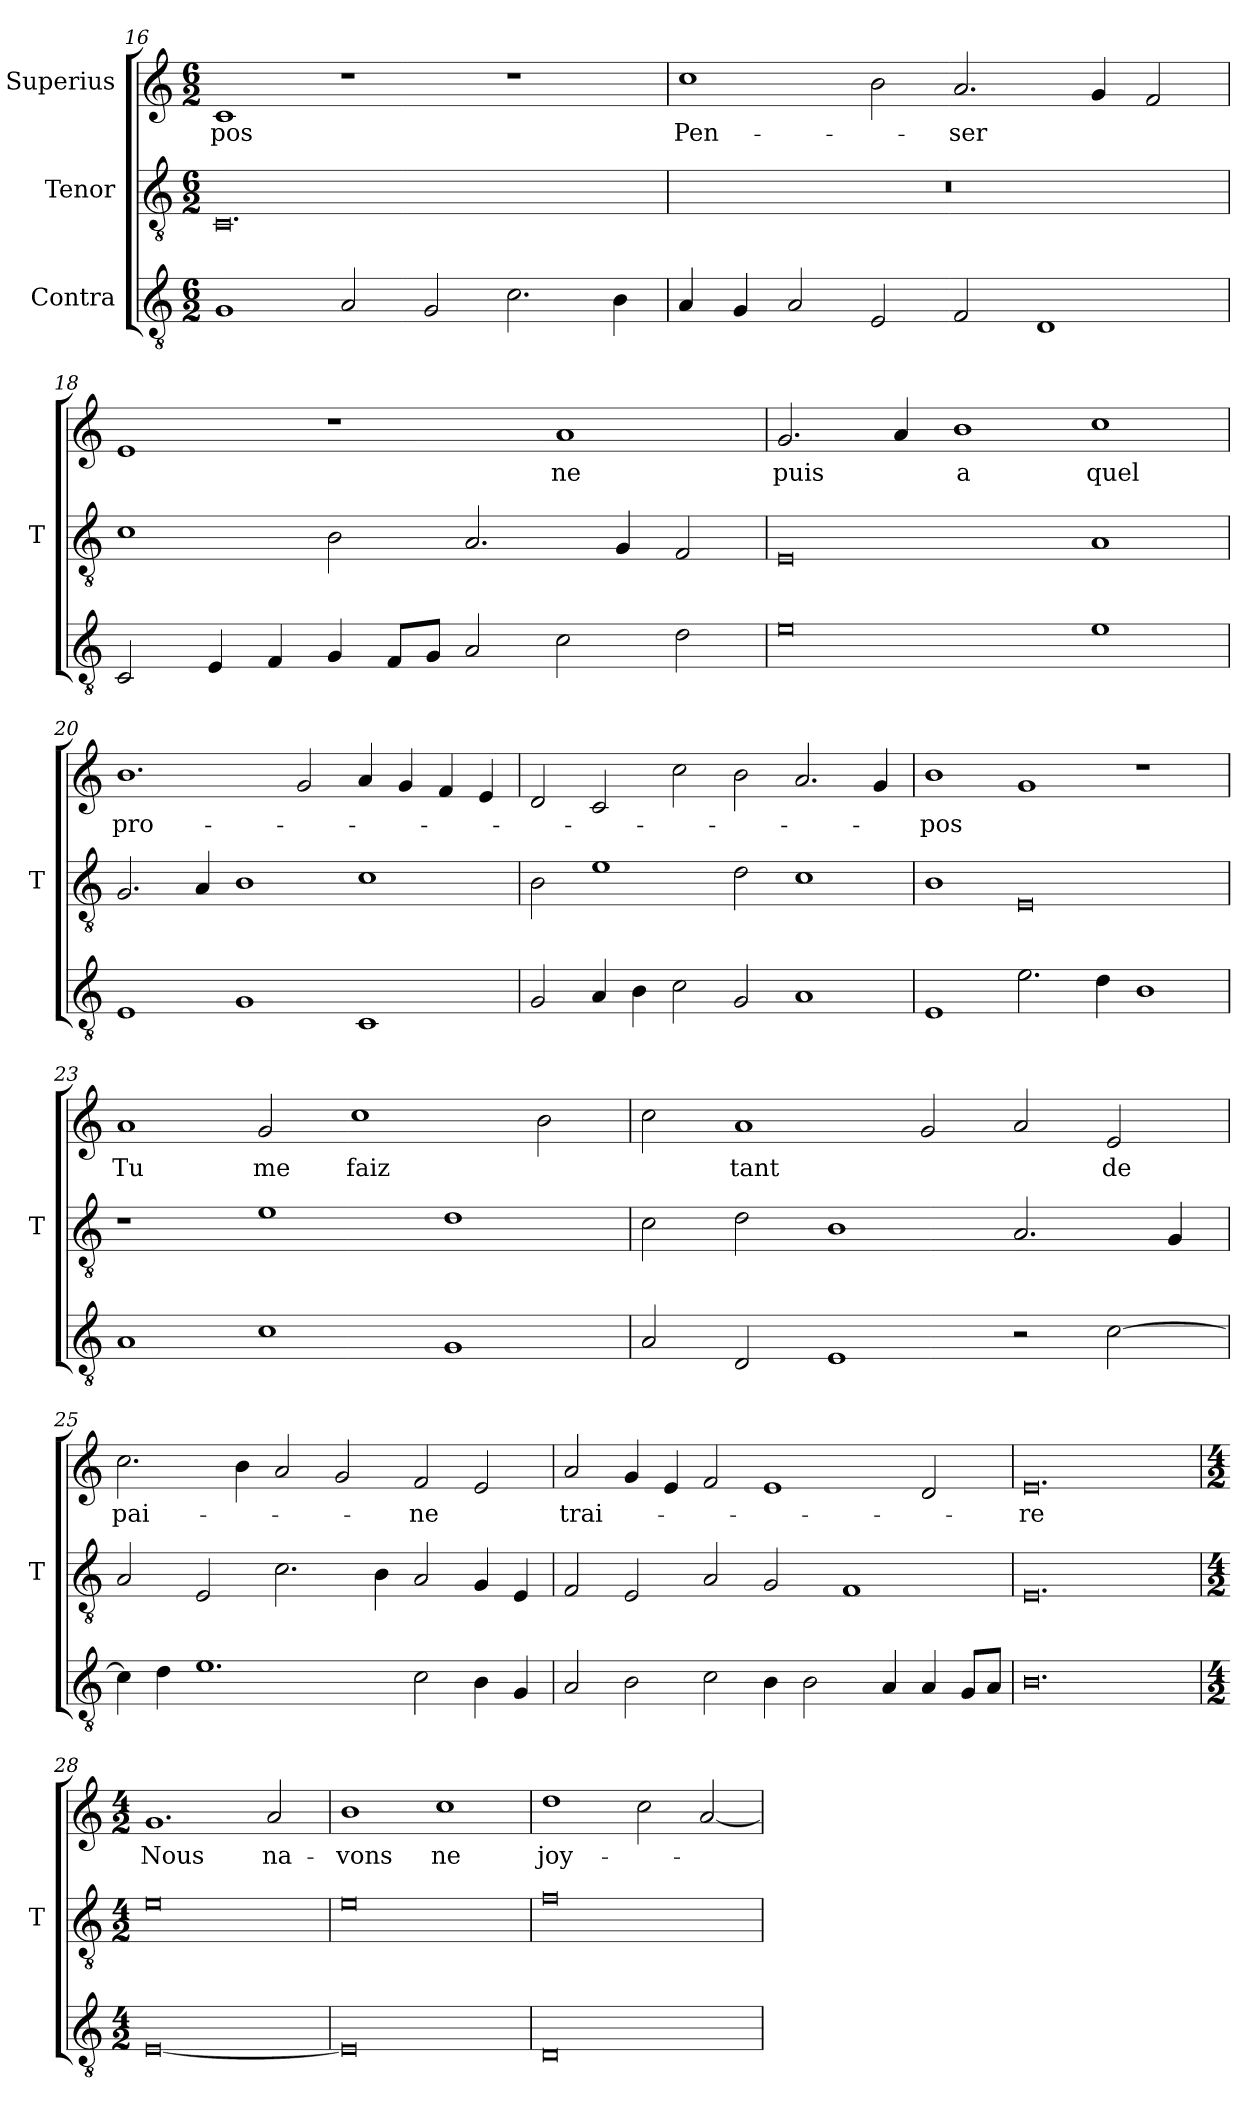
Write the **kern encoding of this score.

**kern	**kern	**kern	**text
*part3	*part2	*part1	*part1
*staff3	*staff2	*staff1	*staff1
*I"Contra	*I"Tenor	*I"Superius	*
*	*I'T	*	*
*clefGv2	*clefGv2	*clefG2	*
*M6/2	*M6/2	*M6/2	*
=16	=16	=16	=16
1G	0.C	1c	-pos
2A	.	1r	.
2G	.	.	.
2.c	.	1r	.
4B	.	.	.
=17	=17	=17	=17
4A	0.r	1cc	Pen-
4G	.	.	.
2A	.	.	.
2E	.	2b	.
2F	.	2.a	-ser
1D	.	.	.
.	.	4g	.
.	.	2f	.
=18	=18	=18	=18
2C	1c	1e	.
4E	.	.	.
4F	.	.	.
4G	2B	1r	.
8F/L	.	.	.
8G/J	.	.	.
2A	2.A	.	.
2c	.	1a	-ne
.	4G	.	.
2d	2F	.	.
=19	=19	=19	=19
0e	0E	2.g	-puis
.	.	4a	.
.	.	1b	-a
1e	1A	1cc	-quel
=20	=20	=20	=20
1E	2.G	1.b	pro-
.	4A	.	.
1G	1B	.	.
.	.	2g	.
1C	1c	4a	.
.	.	4g	.
.	.	4f	.
.	.	4e	.
=21	=21	=21	=21
2G	2B	2d	.
4A	1e	2c	.
4B	.	.	.
2c	.	2cc	.
2G	2d	2b	.
1A	1c	2.a	.
.	.	4g	.
=22	=22	=22	=22
1E	1B	1b	-pos
2.e	0E	1g	.
4d	.	.	.
1B	.	1r	.
=23	=23	=23	=23
1A	1r	1a	-Tu
1c	1e	2g	-me
.	.	1cc	-faiz
1G	1d	.	.
.	.	2b	.
=24	=24	=24	=24
2A	2c	2cc	.
2D	2d	1a	-tant
1E	1B	.	.
.	.	2g	.
2r	2.A	2a	.
[2c	.	2e	-de
.	4G	.	.
=25	=25	=25	=25
4c]	2A	2.cc	pai-
4d	.	.	.
1.e	2E	.	.
.	.	4b	.
.	2.c	2a	.
.	.	2g	.
.	4B	.	.
2c	2A	2f	-ne
4B	4G	2e	.
4G	4E	.	.
=26	=26	=26	=26
2A	2F	2a	trai-
2B	2E	4g	.
.	.	4e	.
2c	2A	2f	.
4B	2G	1e	.
2B	.	.	.
.	1F	.	.
4A	.	.	.
4A	.	2d	.
8G/L	.	.	.
8A/J	.	.	.
=27	=27	=27	=27
0.B	0.E	0.e	-re
=28	=28	=28	=28
*M4/2	*M4/2	*M4/2	*
[0E	0e	1.g	-Nous
.	.	2a	na-
=29	=29	=29	=29
0E]	0e	1b	-vons
.	.	1cc	-ne
=30	=30	=30	=30
0D	0f	1dd	joy-
.	.	2cc	.
.	.	[2a	.
=	=	=	=
*-	*-	*-	*-
